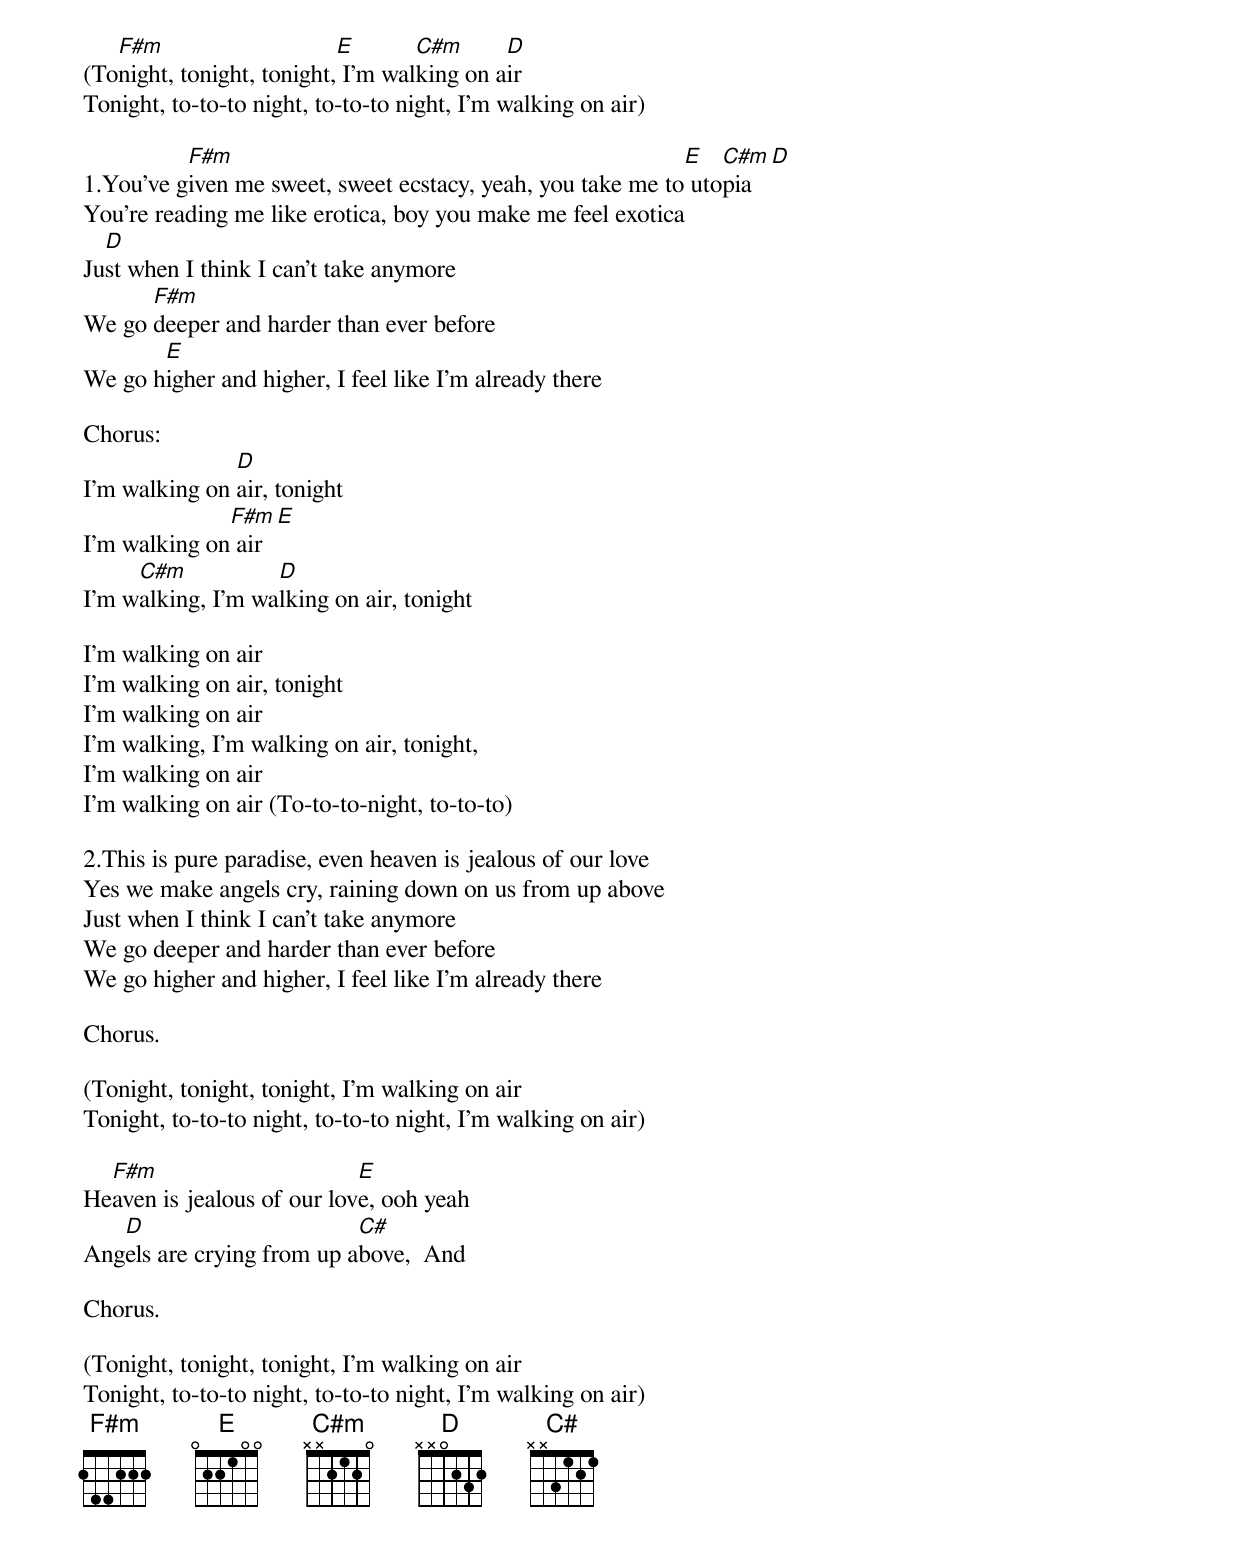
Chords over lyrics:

   F#m                     E       C#m      D
(Tonight, tonight, tonight, I'm walking on air
Tonight, to-to-to night, to-to-to night, I'm walking on air)

          F#m                                               E   C#m  D
1.You've given me sweet, sweet ecstacy, yeah, you take me to utopia
You're reading me like erotica, boy you make me feel exotica
  D
Just when I think I can't take anymore
      F#m
We go deeper and harder than ever before
       E
We go higher and higher, I feel like I'm already there

Chorus:
               D
I'm walking on air, tonight
              F#m E
I'm walking on air
     C#m           D
I'm walking, I'm walking on air, tonight

I'm walking on air
I'm walking on air, tonight
I'm walking on air
I'm walking, I'm walking on air, tonight,
I'm walking on air
I'm walking on air (To-to-to-night, to-to-to)

2.This is pure paradise, even heaven is jealous of our love
Yes we make angels cry, raining down on us from up above
Just when I think I can't take anymore
We go deeper and harder than ever before
We go higher and higher, I feel like I'm already there

Chorus.

(Tonight, tonight, tonight, I'm walking on air
Tonight, to-to-to night, to-to-to night, I'm walking on air)

  F#m                       E
Heaven is jealous of our love, ooh yeah
   D                       C#
Angels are crying from up above,  And

Chorus.

(Tonight, tonight, tonight, I'm walking on air
Tonight, to-to-to night, to-to-to night, I'm walking on air)
